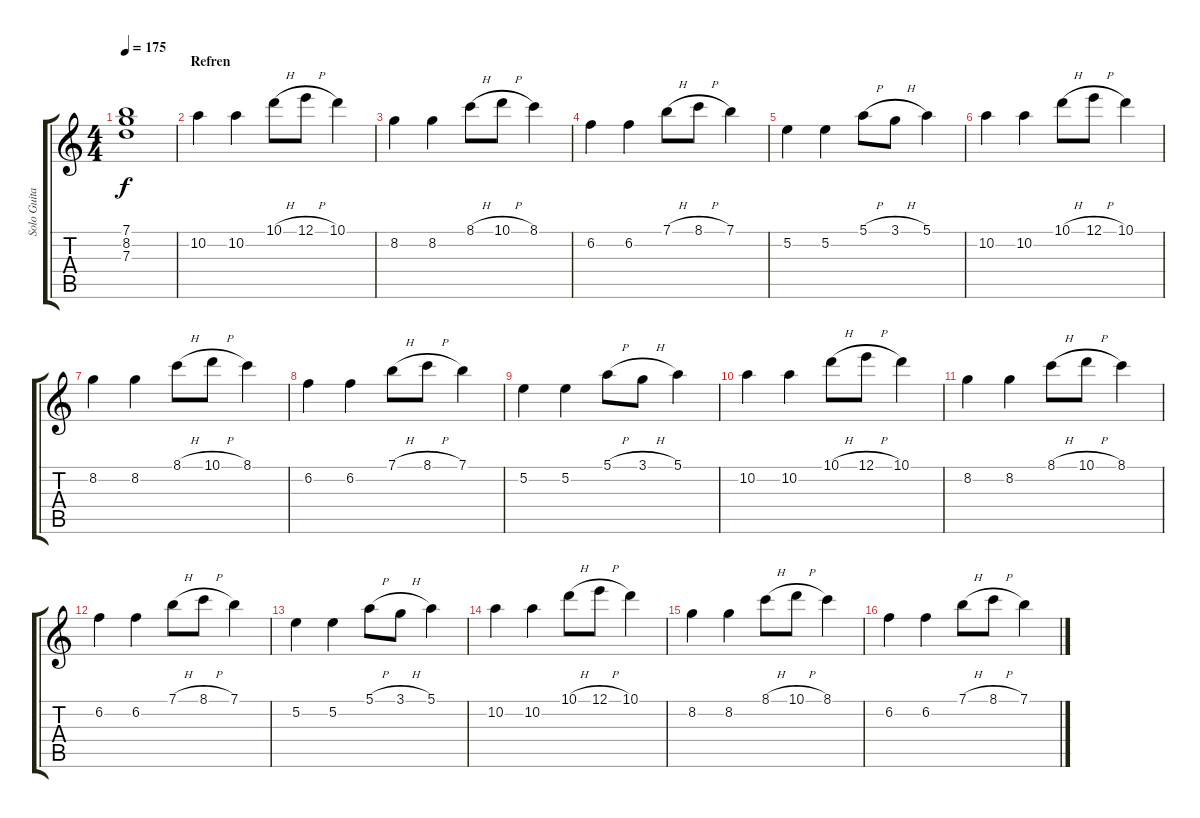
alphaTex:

\track ("Solo Guitar" "Solo Guita") {instrument distortionguitar}
\staff {score tabs}
\tuning (E4 B3 G3 D3 A2 E2) {hide}
\ts (4 4)
\tempo 175
\clef g2
\ks c
(7.1 8.2 7.3).1{dy f} |
\section ("" "Refren")
10.2.4 10.2.4 10.1{h}.8 12.1{h}.8 10.1.4 |
8.2.4 8.2.4 8.1{h}.8 10.1{h}.8 8.1.4 |
6.2.4 6.2.4 7.1{h}.8 8.1{h}.8 7.1.4 |
5.2.4 5.2.4 5.1{h}.8 3.1{h}.8 5.1.4 |
10.2.4 10.2.4 10.1{h}.8 12.1{h}.8 10.1.4 |
8.2.4 8.2.4 8.1{h}.8 10.1{h}.8 8.1.4 |
6.2.4 6.2.4 7.1{h}.8 8.1{h}.8 7.1.4 |
5.2.4 5.2.4 5.1{h}.8 3.1{h}.8 5.1.4 |
10.2.4 10.2.4 10.1{h}.8 12.1{h}.8 10.1.4 |
8.2.4 8.2.4 8.1{h}.8 10.1{h}.8 8.1.4 |
6.2.4 6.2.4 7.1{h}.8 8.1{h}.8 7.1.4 |
5.2.4 5.2.4 5.1{h}.8 3.1{h}.8 5.1.4 |
10.2.4 10.2.4 10.1{h}.8 12.1{h}.8 10.1.4 |
8.2.4 8.2.4 8.1{h}.8 10.1{h}.8 8.1.4 |
6.2.4 6.2.4 7.1{h}.8 8.1{h}.8 7.1.4
